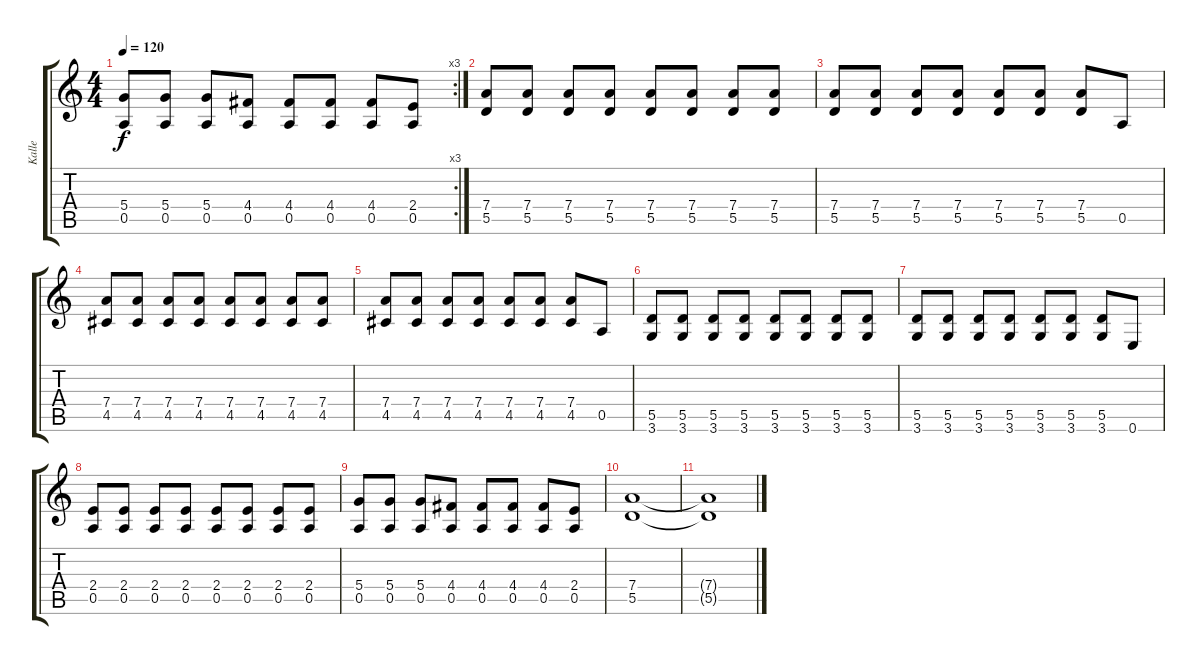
\track ("Kalle" "Kalle") {instrument electricguitarclean}
\staff {score tabs}
\tuning (E4 B3 G3 D3 A2 E2) {hide}
\rc 3
\ts (4 4)
\tempo 120
\clef g2
\ks c
(5.4 0.5).8{dy f} (5.4 0.5).8 (5.4 0.5).8 (4.4 0.5).8 (4.4 0.5).8 (4.4 0.5).8 (4.4 0.5).8 (2.4 0.5).8 |
(7.4 5.5).8{instrument distortionguitar} (7.4 5.5).8 (7.4 5.5).8 (7.4 5.5).8 (7.4 5.5).8 (7.4 5.5).8 (7.4 5.5).8 (7.4 5.5).8 |
(7.4 5.5).8 (7.4 5.5).8 (7.4 5.5).8 (7.4 5.5).8 (7.4 5.5).8 (7.4 5.5).8 (7.4 5.5).8 0.5.8 |
(7.4 4.5).8 (7.4 4.5).8 (7.4 4.5).8 (7.4 4.5).8 (7.4 4.5).8 (7.4 4.5).8 (7.4 4.5).8 (7.4 4.5).8 |
(7.4 4.5).8 (7.4 4.5).8 (7.4 4.5).8 (7.4 4.5).8 (7.4 4.5).8 (7.4 4.5).8 (7.4 4.5).8 0.5.8 |
(5.5 3.6).8 (5.5 3.6).8 (5.5 3.6).8 (5.5 3.6).8 (5.5 3.6).8 (5.5 3.6).8 (5.5 3.6).8 (5.5 3.6).8 |
(5.5 3.6).8 (5.5 3.6).8 (5.5 3.6).8 (5.5 3.6).8 (5.5 3.6).8 (5.5 3.6).8 (5.5 3.6).8 0.6.8 |
(2.4 0.5).8 (2.4 0.5).8 (2.4 0.5).8 (2.4 0.5).8 (2.4 0.5).8 (2.4 0.5).8 (2.4 0.5).8 (2.4 0.5).8 |
(5.4 0.5).8 (5.4 0.5).8 (5.4 0.5).8 (4.4 0.5).8 (4.4 0.5).8 (4.4 0.5).8 (4.4 0.5).8 (2.4 0.5).8 |
(7.4 5.5).1{instrument distortionguitar} |
(7.4{t} 5.5{t}).1
